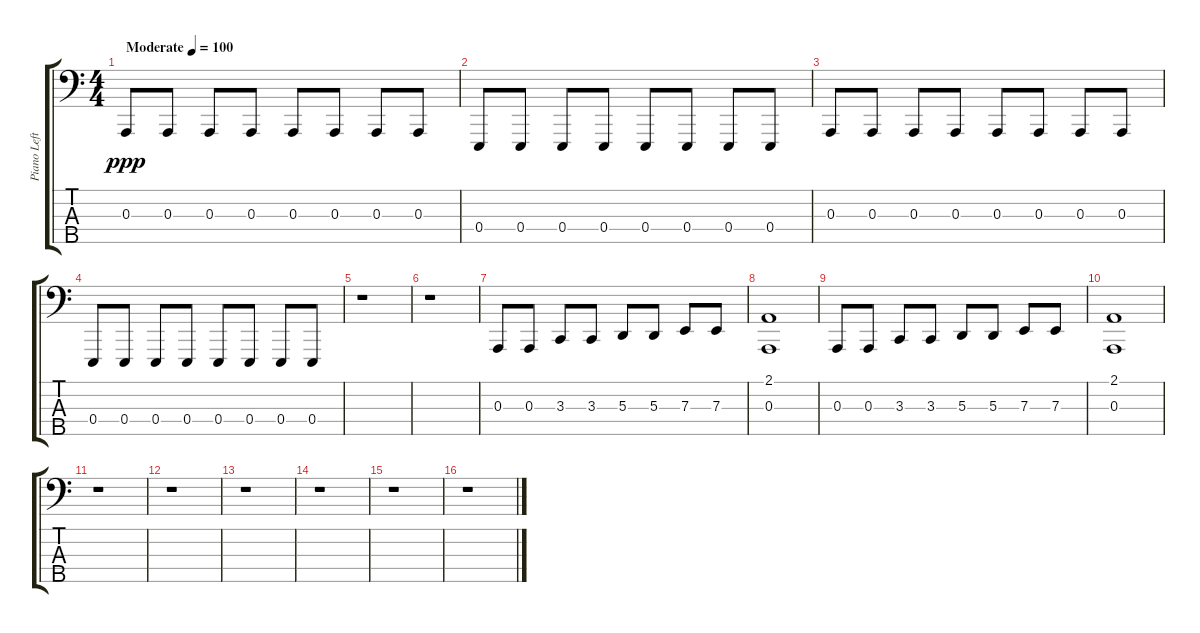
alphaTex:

\track ("Piano Left" "Piano Left") {instrument acousticgrandpiano}
\staff {score tabs}
\tuning (G2 D2 A1 E1 B0) {hide}
\ts (4 4)
\tempo (100 "Moderate")
\clef f4
\ks c
0.3.8{dy ppp instrument acousticgrandpiano} 0.3.8 0.3.8 0.3.8 0.3.8 0.3.8 0.3.8 0.3.8 |
0.4.8 0.4.8 0.4.8 0.4.8 0.4.8 0.4.8 0.4.8 0.4.8 |
0.3.8 0.3.8 0.3.8 0.3.8 0.3.8 0.3.8 0.3.8 0.3.8 |
0.4.8 0.4.8 0.4.8 0.4.8 0.4.8 0.4.8 0.4.8 0.4.8 |
r.1 |
r.1 |
0.3.8 0.3.8 3.3.8 3.3.8 5.3.8 5.3.8 7.3.8 7.3.8 |
(2.1 0.3).1 |
0.3.8 0.3.8 3.3.8 3.3.8 5.3.8 5.3.8 7.3.8 7.3.8 |
(2.1 0.3).1 |
r.1 |
r.1 |
r.1 |
r.1 |
r.1 |
r.1
